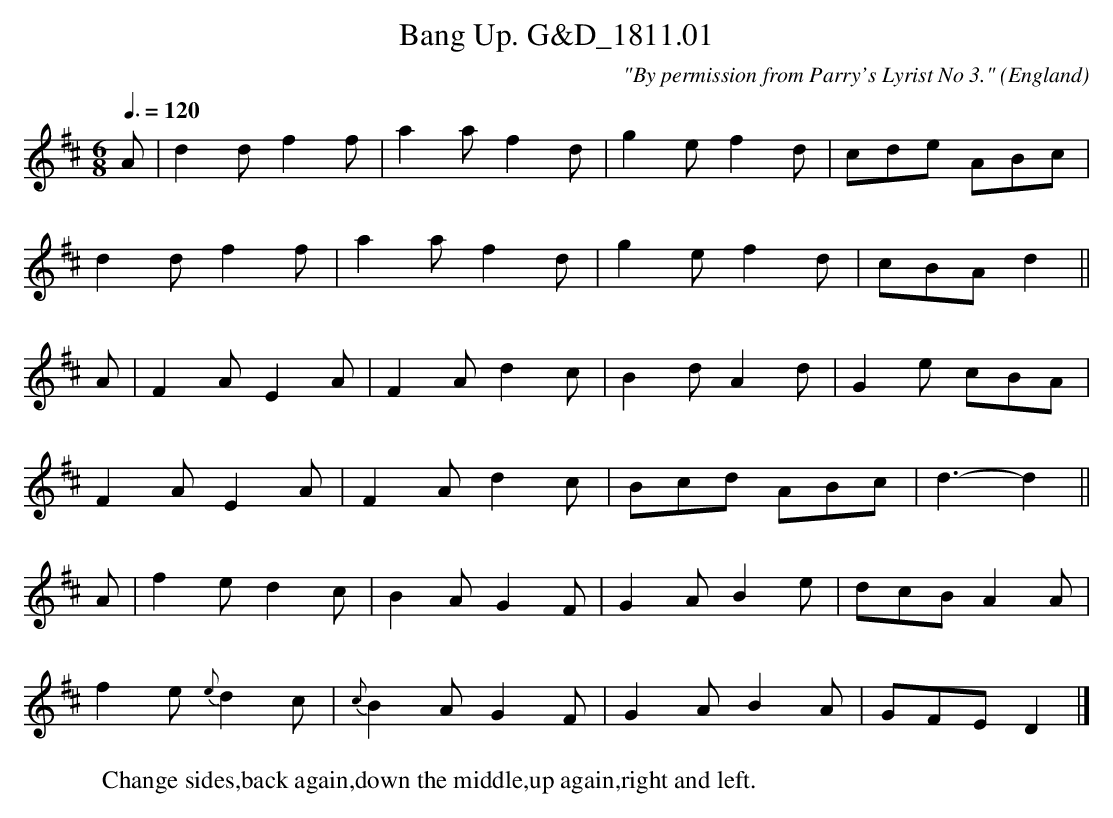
X:1
T:Bang Up. G&D_1811.01
M:6/8
L:1/8
Q:3/8=120
C:"By permission from Parry's Lyrist No 3."
O:England
W:Change sides,back again,down the middle,up again,right and left.
K:D
A|d2df2f|a2af2d|g2ef2d|cde ABc|
d2df2f|a2af2d|g2ef2d|cBAd2||
A|F2AE2A|F2Ad2c|B2dA2d|G2e cBA|
F2AE2A|F2Ad2c|Bcd ABc|d3-d2||
A|f2ed2c|B2AG2F|G2AB2e|dcBA2A|
f2e{e}d2c|{c}B2AG2F|G2AB2A|GFED2|]
